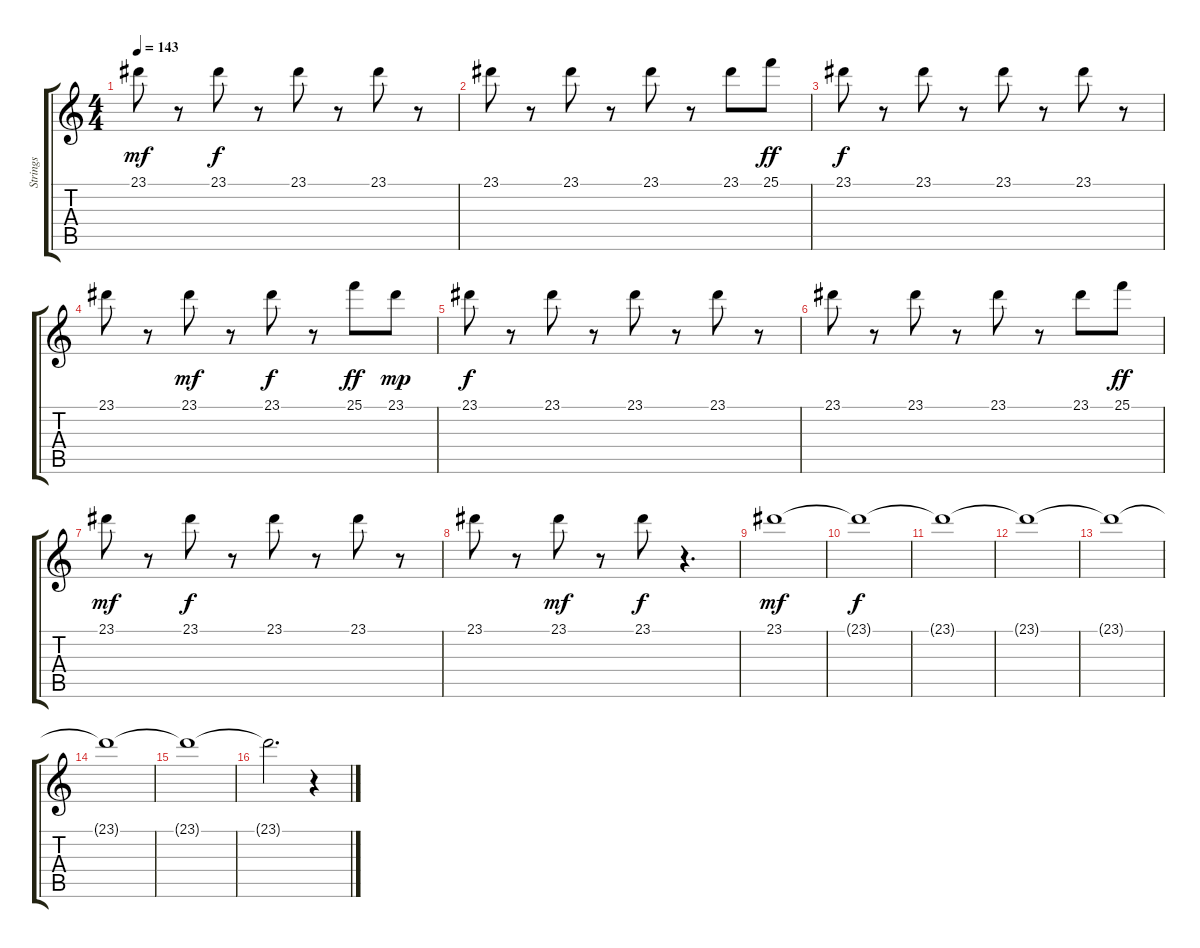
\track ("Strings" "Strings") {instrument stringensemble1}
\staff {score tabs}
\tuning (E4 B3 G3 D3 A2 E2) {hide}
\ts (4 4)
\tempo 143
\clef g2
\ks c
23.1.8{dy mf} r.8 23.1.8{dy f} r.8 23.1.8 r.8 23.1.8 r.8 |
23.1.8 r.8 23.1.8 r.8 23.1.8 r.8 23.1.8 25.1.8{dy ff} |
23.1.8{dy f} r.8 23.1.8 r.8 23.1.8 r.8 23.1.8 r.8 |
23.1.8 r.8 23.1.8{dy mf} r.8 23.1.8{dy f} r.8 25.1.8{dy ff} 23.1.8{dy mp} |
23.1.8{dy f} r.8 23.1.8 r.8 23.1.8 r.8 23.1.8 r.8 |
23.1.8 r.8 23.1.8 r.8 23.1.8 r.8 23.1.8 25.1.8{dy ff} |
23.1.8{dy mf} r.8 23.1.8{dy f} r.8 23.1.8 r.8 23.1.8 r.8 |
23.1.8 r.8 23.1.8{dy mf} r.8 23.1.8{dy f} r.4{d} |
23.1.1{dy mf} |
23.1{t}.1{dy f} |
23.1{t}.1 |
23.1{t}.1 |
23.1{t}.1 |
23.1{t}.1 |
23.1{t}.1 |
23.1{t}.2{d} r.4
